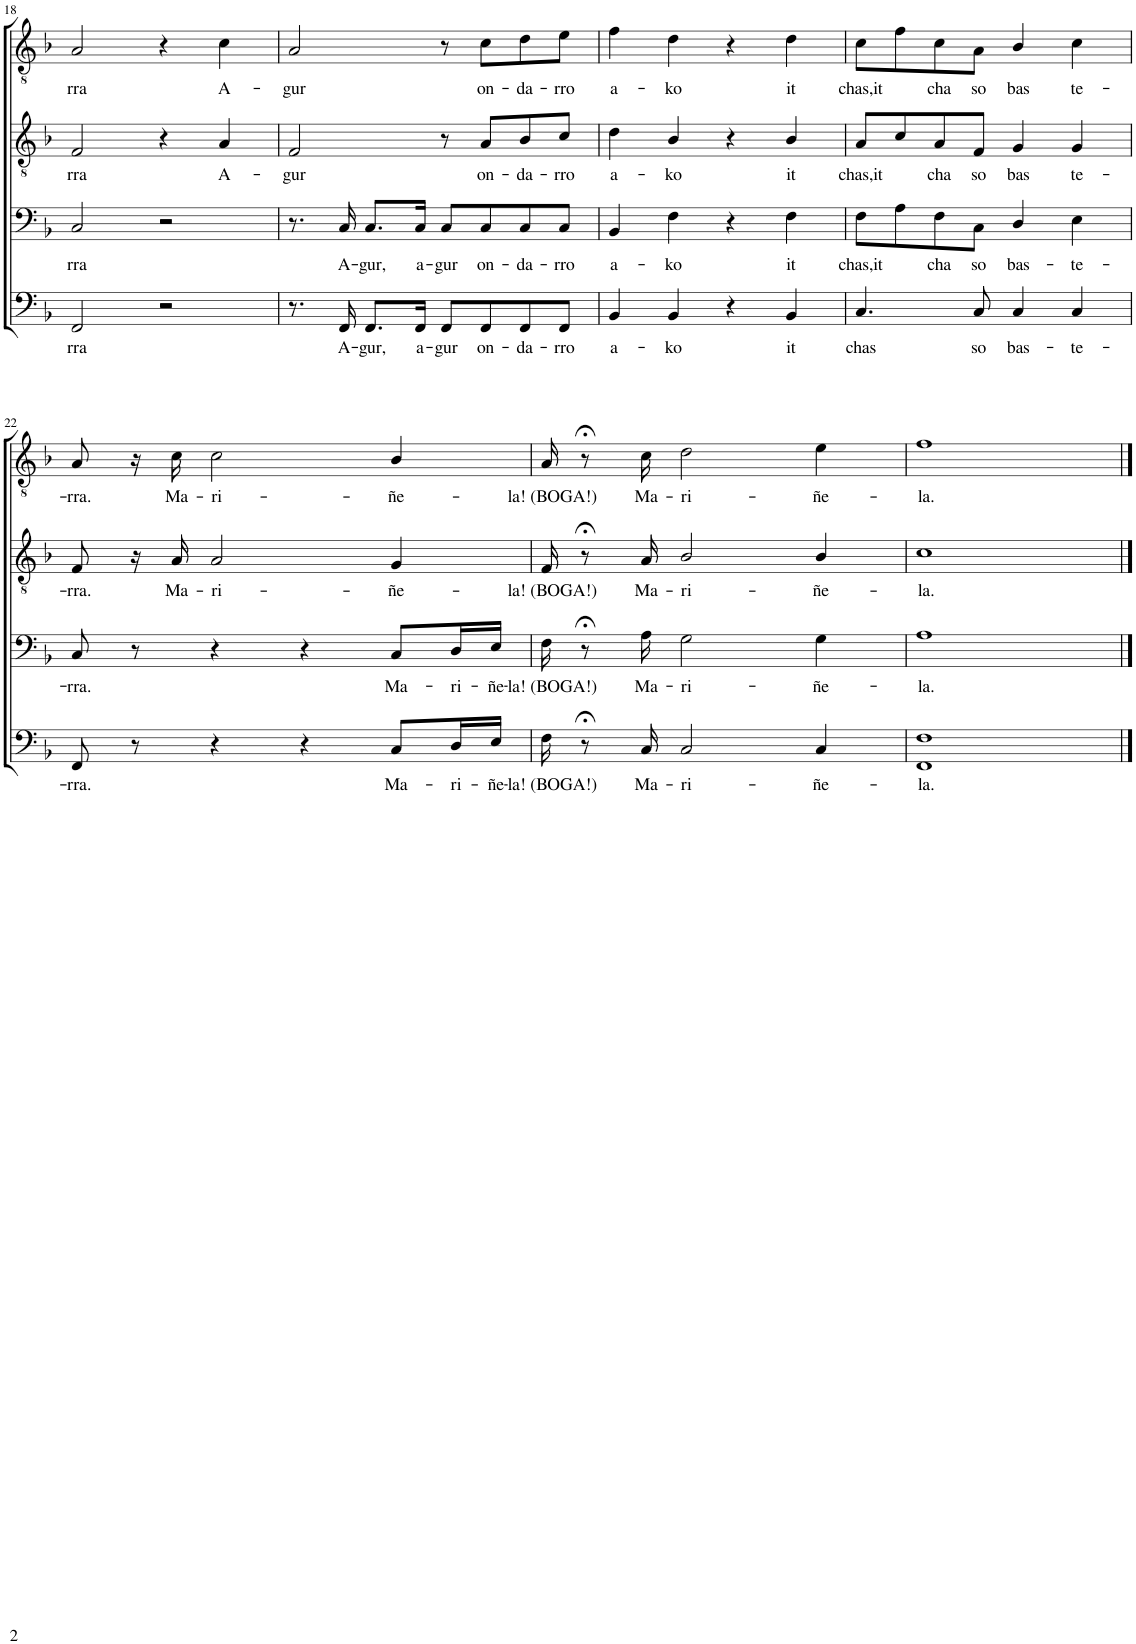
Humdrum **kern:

**kern	**text	**kern	**text	**kern	**text	**kern	**text
*part4	*part4	*part3	*part3	*part2	*part2	*part1	*part1
*staff4	*staff4	*staff3	*staff3	*staff2	*staff2	*staff1	*staff1
*I"B. 2	*	*I"B. 1	*	*I"T. 2	*	*I"T. 1	*
!!LO:PB:g=z
*clefF4	*	*clefF4	*	*clefGv2	*	*clefGv2	*
*k[b-]	*	*k[b-]	*	*k[b-]	*	*k[b-]	*
*M4/4	*	*M4/4	*	*M4/4	*	*M4/4	*
=18	=18	=18	=18	=18	=18	=18	=18
!	!LO:LY:b	!	!LO:LY:b	!	!LO:LY:b	!	!LO:LY:b
2FF/	rra	2C/	rra	2F/	rra	2A/	rra
2r	.	2r	.	4r	.	4r	.
!	!	!	!	!	!LO:LY:b	!	!LO:LY:b
.	.	.	.	4A/	A-	4c\	A-
=19	=19	=19	=19	=19	=19	=19	=19
!	!	!	!	!	!LO:LY:b	!	!LO:LY:b
8.r	.	8.r	.	2F/	gur	2A/	gur
!	!LO:LY:b	!	!LO:LY:b	!	!	!	!
16FF/	A-	16C/	A-	.	.	.	.
!	!LO:LY:b	!	!LO:LY:b	!	!	!	!
8.FF/L	gur,	8.C/L	gur,	.	.	.	.
!	!LO:LY:b	!	!LO:LY:b	!	!	!	!
16FF/Jk	a-	16C/Jk	a-	.	.	.	.
!	!LO:LY:b	!	!LO:LY:b	!	!	!	!
8FF/L	gur	8C/L	gur	8r	.	8r	.
!	!LO:LY:b	!	!LO:LY:b	!	!LO:LY:b	!	!LO:LY:b
8FF/	on-	8C/	on-	8A/L	on-	8c\L	on-
!	!LO:LY:b	!	!LO:LY:b	!	!LO:LY:b	!	!LO:LY:b
8FF/	da-	8C/	da-	8B-/	da-	8d\	da-
!	!LO:LY:b	!	!LO:LY:b	!	!LO:LY:b	!	!LO:LY:b
8FF/J	rro	8C/J	rro	8c/J	rro	8e\J	rro
=20	=20	=20	=20	=20	=20	=20	=20
!	!LO:LY:b	!	!LO:LY:b	!	!LO:LY:b	!	!LO:LY:b
4BB-/	-a-	4BB-/	-a-	4d\	-a-	4f\	-a-
!	!LO:LY:b	!	!LO:LY:b	!	!LO:LY:b	!	!LO:LY:b
4BB-/	ko	4F\	ko	4B-/	ko	4d\	ko
4r	.	4r	.	4r	.	4r	.
!	!LO:LY:b	!	!LO:LY:b	!	!LO:LY:b	!	!LO:LY:b
4BB-/	it	4F\	it	4B-/	it	4d\	it
=21	=21	=21	=21	=21	=21	=21	=21
!	!LO:LY:b	!	!LO:LY:b	!	!LO:LY:b	!	!LO:LY:b
4.C/	chas	8F\L	chas,it	8A/L	chas,it	8c\L	chas,it
.	.	8A\	.	8c/	.	8f\	.
!	!	!	!LO:LY:b	!	!LO:LY:b	!	!LO:LY:b
.	.	8F\	cha	8A/	cha	8c\	cha
!	!LO:LY:b	!	!LO:LY:b	!	!LO:LY:b	!	!LO:LY:b
8C/	so	8C\J	so	8F/J	so	8A\J	so
!	!LO:LY:b	!	!LO:LY:b	!	!LO:LY:b	!	!LO:LY:b
4C/	bas-	4D/	bas-	4G/	bas	4B-/	bas
!	!LO:LY:b	!	!LO:LY:b	!	!LO:LY:b	!	!LO:LY:b
4C/	-te-	4E\	-te-	4G/	te-	4c\	te-
!!LO:LB:g=z
=22	=22	=22	=22	=22	=22	=22	=22
!	!LO:LY:b	!	!LO:LY:b	!	!LO:LY:b	!	!LO:LY:b
8FF/	rra.	8C/	rra.	8F/	rra.	8A/	rra.
8r	.	8r	.	16r	.	16r	.
!	!	!	!	!	!LO:LY:b	!	!LO:LY:b
.	.	.	.	16A/	Ma-	16c\	Ma-
!	!	!	!	!	!LO:LY:b	!	!LO:LY:b
4r	.	4r	.	2A/	ri-	2c\	ri-
4r	.	4r	.	.	.	.	.
!	!LO:LY:b	!	!LO:LY:b	!	!LO:LY:b	!	!LO:LY:b
8C/L	Ma-	8C/L	Ma-	4G/	ñe-	4B-/	ñe-
!	!LO:LY:b	!	!LO:LY:b	!	!	!	!
16D/L	-ri-	16D/L	-ri-	.	.	.	.
!	!LO:LY:b	!	!LO:LY:b	!	!	!	!
16E/JJ	ñe-	16E/JJ	ñe-	.	.	.	.
=23	=23	=23	=23	=23	=23	=23	=23
!	!LO:LY:b	!	!LO:LY:b	!	!LO:LY:b	!	!LO:LY:b
16F\	la! (BOGA!)	16F\	la! (BOGA!)	16F/	la! (BOGA!)	16A/	la! (BOGA!)
8r;<	.	8r;<	.	8r;<	.	8r;<	.
!	!LO:LY:b	!	!LO:LY:b	!	!LO:LY:b	!	!LO:LY:b
16C/	Ma-	16A\	Ma-	16A/	Ma-	16c\	Ma-
!	!LO:LY:b	!	!LO:LY:b	!	!LO:LY:b	!	!LO:LY:b
2C/	-ri-	2G\	-ri-	2B-/	-ri-	2d\	-ri-
!	!LO:LY:b	!	!LO:LY:b	!	!LO:LY:b	!	!LO:LY:b
4C/	ñe-	4G\	ñe-	4B-/	ñe-	4e\	ñe-
=24	=24	=24	=24	=24	=24	=24	=24
!	!LO:LY:b	!	!LO:LY:b	!	!LO:LY:b	!	!LO:LY:b
1FF 1F	la.	1A	la.	1c	la.	1f	la.
==	==	==	==	==	==	==	==
*-	*-	*-	*-	*-	*-	*-	*-
